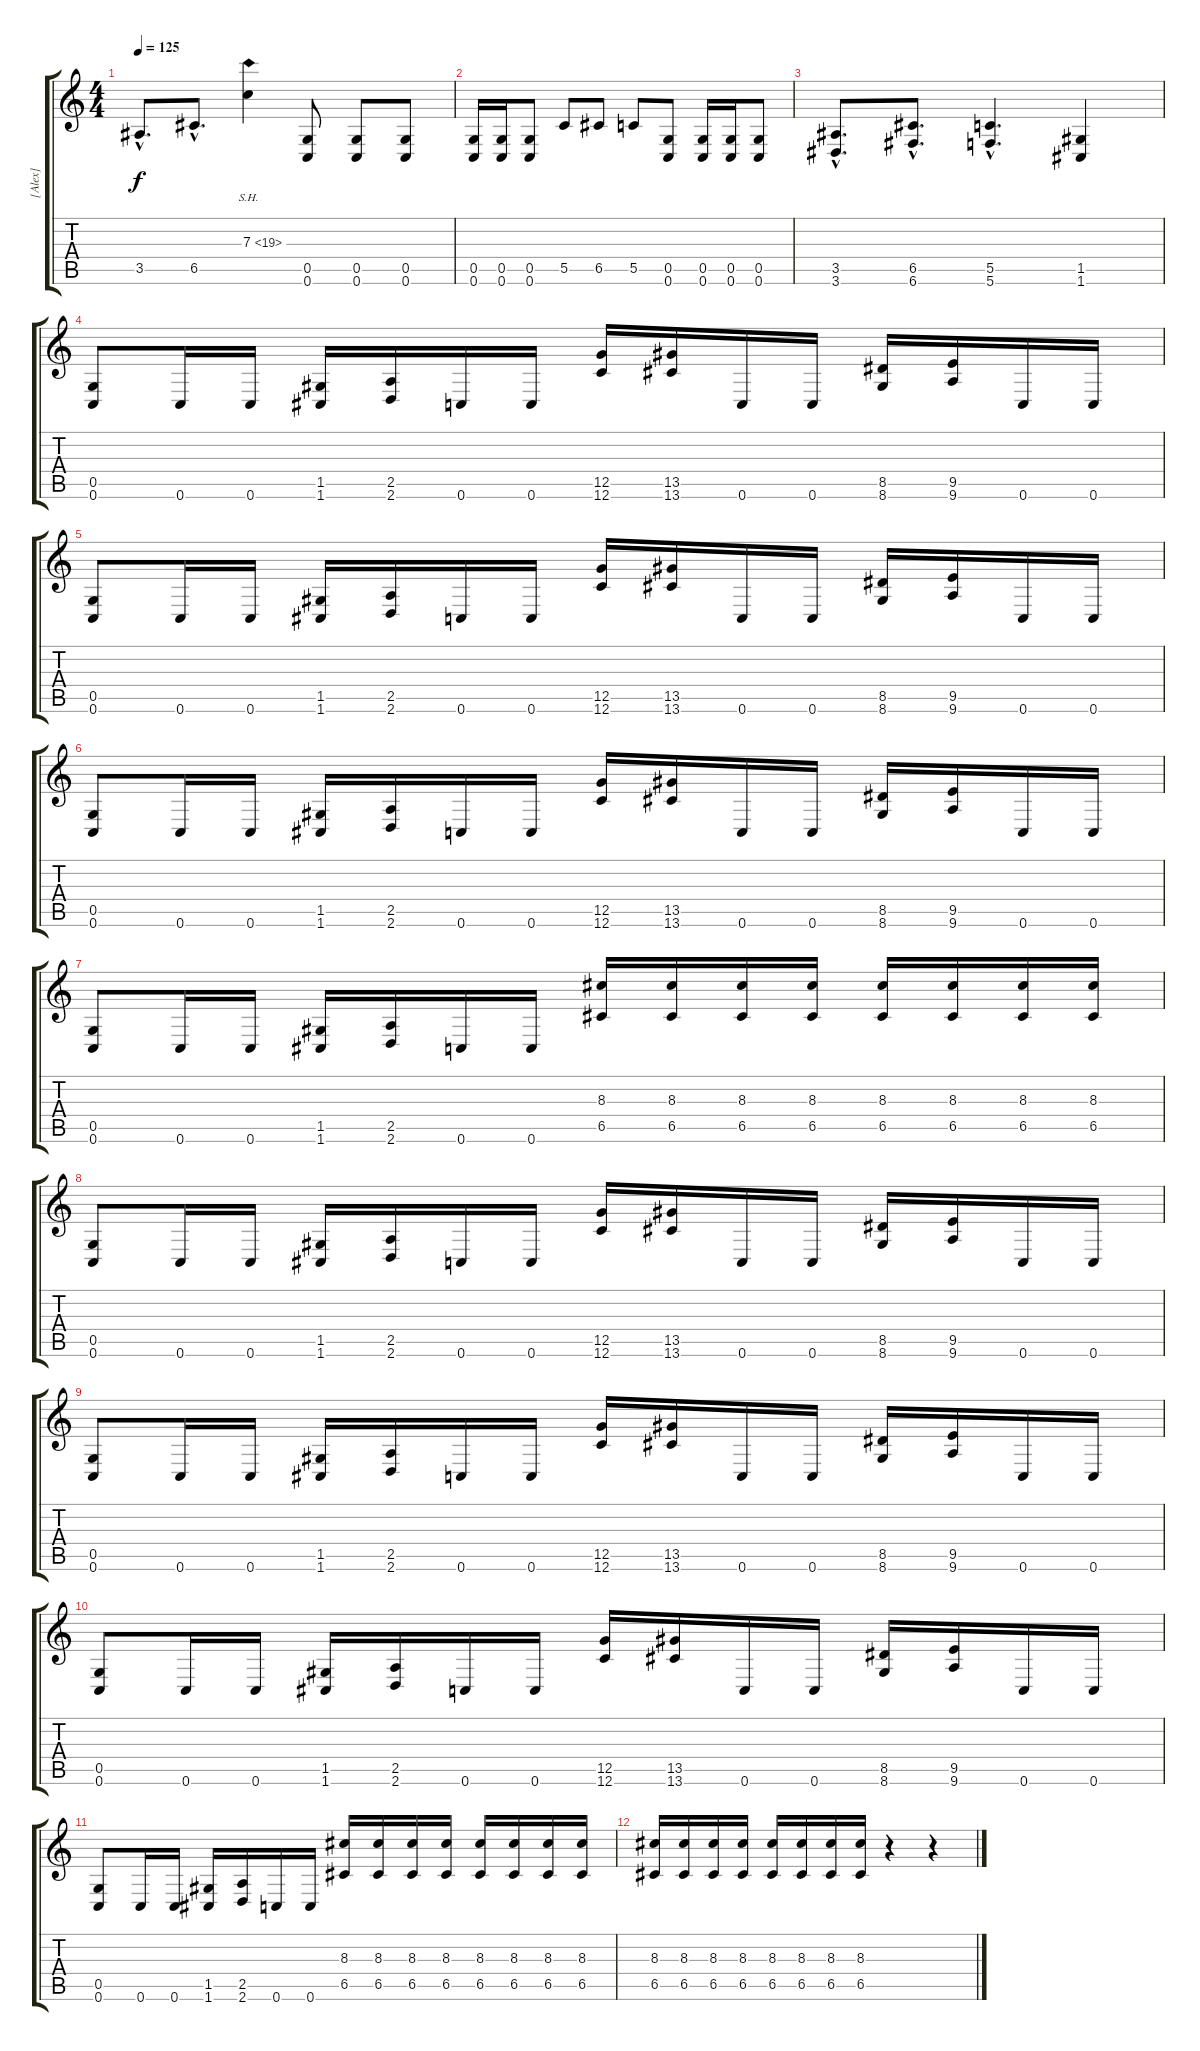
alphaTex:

\track ("[Alex]" "[Alex]") {instrument overdrivenguitar}
\staff {score tabs}
\tuning (D4 A3 F3 C3 G2 C2) {hide}
\ts (4 4)
\tempo 125
\clef g2
\ks c
3.5{hac}.8{d dy f} 6.5{hac}.8{d} 7.3{sh 12}.4 (0.5 0.6).8 (0.5 0.6).8 (0.5 0.6).8 |
(0.5 0.6).16 (0.5 0.6).16 (0.5 0.6).8 5.5.8 6.5.8 5.5.8 (0.5 0.6).8 (0.5 0.6).16 (0.5 0.6).16 (0.5 0.6).8 |
(3.5{hac} 3.6{hac}).8{d} (6.5{hac} 6.6{hac}).8{d} (5.5{hac} 5.6{hac}).4{d} (1.5 1.6).4 |
(0.5 0.6).8 0.6.16 0.6.16 (1.5 1.6).16 (2.5 2.6).16 0.6.16 0.6.16 (12.5 12.6).16 (13.5 13.6).16 0.6.16 0.6.16 (8.5 8.6).16 (9.5 9.6).16 0.6.16 0.6.16 |
(0.5 0.6).8 0.6.16 0.6.16 (1.5 1.6).16 (2.5 2.6).16 0.6.16 0.6.16 (12.5 12.6).16 (13.5 13.6).16 0.6.16 0.6.16 (8.5 8.6).16 (9.5 9.6).16 0.6.16 0.6.16 |
(0.5 0.6).8 0.6.16 0.6.16 (1.5 1.6).16 (2.5 2.6).16 0.6.16 0.6.16 (12.5 12.6).16 (13.5 13.6).16 0.6.16 0.6.16 (8.5 8.6).16 (9.5 9.6).16 0.6.16 0.6.16 |
(0.5 0.6).8 0.6.16 0.6.16 (1.5 1.6).16 (2.5 2.6).16 0.6.16 0.6.16 (8.3 6.5).16 (8.3 6.5).16 (8.3 6.5).16 (8.3 6.5).16 (8.3 6.5).16 (8.3 6.5).16 (8.3 6.5).16 (8.3 6.5).16 |
(0.5 0.6).8 0.6.16 0.6.16 (1.5 1.6).16 (2.5 2.6).16 0.6.16 0.6.16 (12.5 12.6).16 (13.5 13.6).16 0.6.16 0.6.16 (8.5 8.6).16 (9.5 9.6).16 0.6.16 0.6.16 |
(0.5 0.6).8 0.6.16 0.6.16 (1.5 1.6).16 (2.5 2.6).16 0.6.16 0.6.16 (12.5 12.6).16 (13.5 13.6).16 0.6.16 0.6.16 (8.5 8.6).16 (9.5 9.6).16 0.6.16 0.6.16 |
(0.5 0.6).8 0.6.16 0.6.16 (1.5 1.6).16 (2.5 2.6).16 0.6.16 0.6.16 (12.5 12.6).16 (13.5 13.6).16 0.6.16 0.6.16 (8.5 8.6).16 (9.5 9.6).16 0.6.16 0.6.16 |
(0.5 0.6).8 0.6.16 0.6.16 (1.5 1.6).16 (2.5 2.6).16 0.6.16 0.6.16 (8.3 6.5).16 (8.3 6.5).16 (8.3 6.5).16 (8.3 6.5).16 (8.3 6.5).16 (8.3 6.5).16 (8.3 6.5).16 (8.3 6.5).16 |
(8.3 6.5).16 (8.3 6.5).16 (8.3 6.5).16 (8.3 6.5).16 (8.3 6.5).16 (8.3 6.5).16 (8.3 6.5).16 (8.3 6.5).16 r.4 r.4
